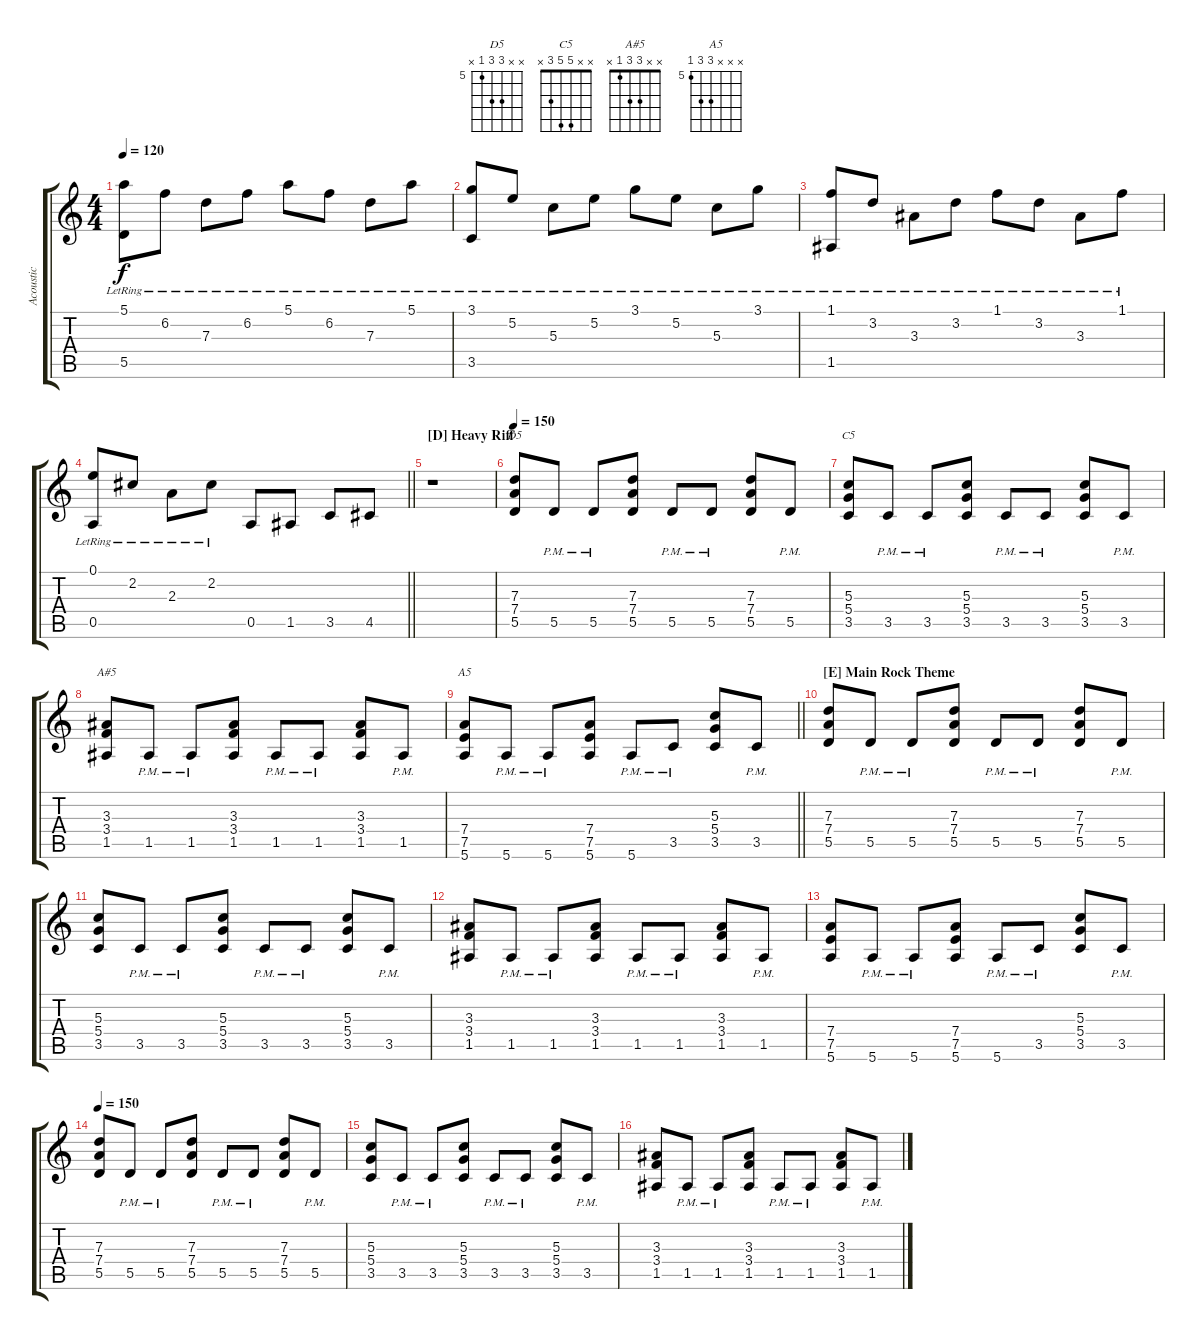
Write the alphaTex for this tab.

\track ("Acoustic" "Acoustic") {instrument acousticguitarsteel}
\staff {score tabs}
\tuning (E4 B3 G3 D3 A2 E2) {hide}
\chord ("D5" x x 7 7 5 x) {firstfret 5}
\chord ("C5" x x 5 5 3 x)
\chord ("A#5" x x 3 3 1 x)
\chord ("A5" x x x 7 7 5) {firstfret 5}
\ts (4 4)
\tempo 120
\clef g2
\ks c
(5.1{lr} 5.5{lr}).8{dy f} 6.2{lr}.8 7.3{lr}.8 6.2{lr}.8 5.1{lr}.8 6.2{lr}.8 7.3{lr}.8 5.1{lr}.8 |
(3.1{lr} 3.5{lr}).8 5.2{lr}.8 5.3{lr}.8 5.2{lr}.8 3.1{lr}.8 5.2{lr}.8 5.3{lr}.8 3.1{lr}.8 |
(1.1{lr} 1.5{lr}).8 3.2{lr}.8 3.3{lr}.8 3.2{lr}.8 1.1{lr}.8 3.2{lr}.8 3.3{lr}.8 1.1{lr}.8 |
\barLineRight lightlight
(0.1{lr} 0.5{lr}).8 2.2{lr}.8 2.3{lr}.8 2.2{lr}.8 0.5.8 1.5.8 3.5.8 4.5.8 |
\section ("" "[D] Heavy Riff")
r.1 |
\tempo 150
(7.3 7.4 5.5).8{ch "D5" instrument overdrivenguitar} 5.5{pm}.8 5.5{pm}.8 (7.3 7.4 5.5).8 5.5{pm}.8 5.5{pm}.8 (7.3 7.4 5.5).8 5.5{pm}.8 |
(5.3 5.4 3.5).8{ch "C5"} 3.5{pm}.8 3.5{pm}.8 (5.3 5.4 3.5).8 3.5{pm}.8 3.5{pm}.8 (5.3 5.4 3.5).8 3.5{pm}.8 |
(3.3 3.4 1.5).8{ch "A#5"} 1.5{pm}.8 1.5{pm}.8 (3.3 3.4 1.5).8 1.5{pm}.8 1.5{pm}.8 (3.3 3.4 1.5).8 1.5{pm}.8 |
\barLineRight lightlight
(7.4 7.5 5.6).8{ch "A5"} 5.6{pm}.8 5.6{pm}.8 (7.4 7.5 5.6).8 5.6{pm}.8 3.5{pm}.8 (5.3 5.4 3.5).8 3.5{pm}.8 |
\section ("" "[E] Main Rock Theme")
(7.3 7.4 5.5).8{instrument overdrivenguitar} 5.5{pm}.8 5.5{pm}.8 (7.3 7.4 5.5).8 5.5{pm}.8 5.5{pm}.8 (7.3 7.4 5.5).8 5.5{pm}.8 |
(5.3 5.4 3.5).8 3.5{pm}.8 3.5{pm}.8 (5.3 5.4 3.5).8 3.5{pm}.8 3.5{pm}.8 (5.3 5.4 3.5).8 3.5{pm}.8 |
(3.3 3.4 1.5).8 1.5{pm}.8 1.5{pm}.8 (3.3 3.4 1.5).8 1.5{pm}.8 1.5{pm}.8 (3.3 3.4 1.5).8 1.5{pm}.8 |
(7.4 7.5 5.6).8 5.6{pm}.8 5.6{pm}.8 (7.4 7.5 5.6).8 5.6{pm}.8 3.5{pm}.8 (5.3 5.4 3.5).8 3.5{pm}.8 |
\tempo 150
(7.3 7.4 5.5).8{instrument overdrivenguitar} 5.5{pm}.8 5.5{pm}.8 (7.3 7.4 5.5).8 5.5{pm}.8 5.5{pm}.8 (7.3 7.4 5.5).8 5.5{pm}.8 |
(5.3 5.4 3.5).8 3.5{pm}.8 3.5{pm}.8 (5.3 5.4 3.5).8 3.5{pm}.8 3.5{pm}.8 (5.3 5.4 3.5).8 3.5{pm}.8 |
(3.3 3.4 1.5).8 1.5{pm}.8 1.5{pm}.8 (3.3 3.4 1.5).8 1.5{pm}.8 1.5{pm}.8 (3.3 3.4 1.5).8 1.5{pm}.8
